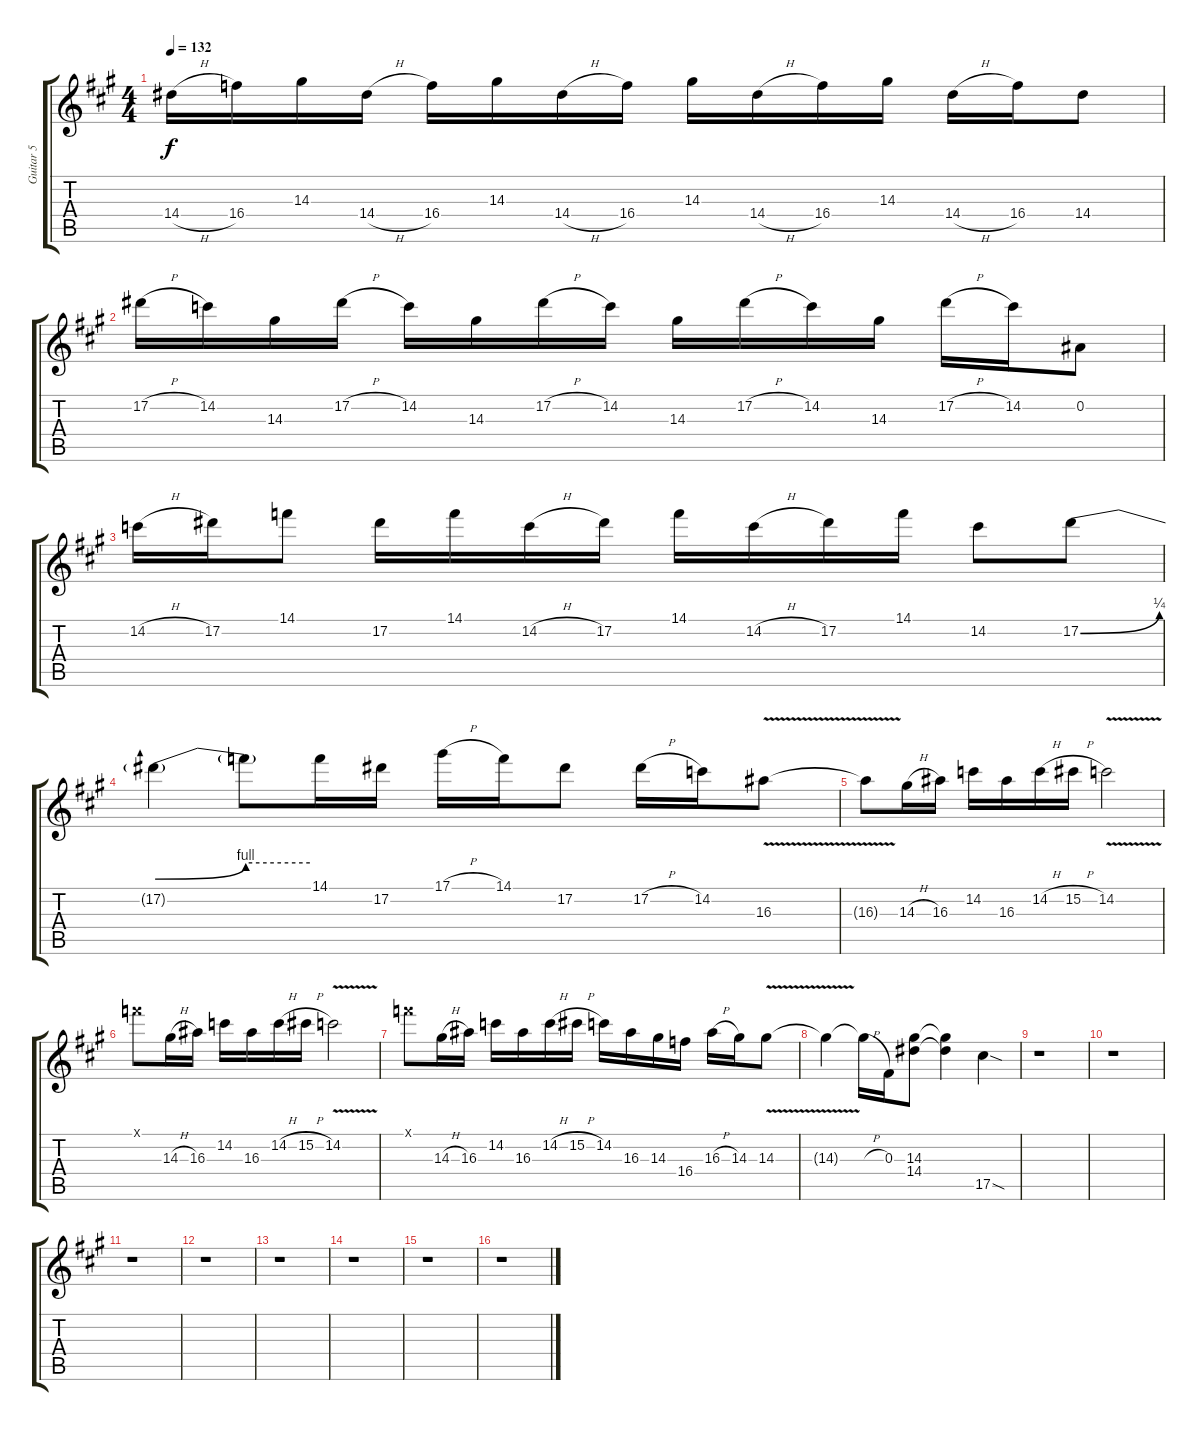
\track ("Guitar 5" "Guitar 5") {instrument distortionguitar}
\staff {score tabs}
\tuning (Eb4 Bb3 Gb3 Db3 Ab2 Eb2) {hide}
\ts (4 4)
\tempo 132
\clef g2
\ks a
14.4{h}.16{dy f} 16.4.16 14.3.16 14.4{h}.16 16.4.16 14.3.16 14.4{h}.16 16.4.16 14.3.16 14.4{h}.16 16.4.16 14.3.16 14.4{h}.16 16.4.16 14.4.8 |
17.2{h}.16 14.2.16 14.3.16 17.2{h}.16 14.2.16 14.3.16 17.2{h}.16 14.2.16 14.3.16 17.2{h}.16 14.2.16 14.3.16 17.2{h}.16 14.2.16 0.2.8 |
14.2{h}.16 17.2.16 14.1.8 17.2.16 14.1.16 14.2{h}.16 17.2.16 14.1.16 14.2{h}.16 17.2.16 14.1.16 14.2.8 17.2{be (bend 0 0 60 1)}.8 |
17.2{be (bend 0 1 60 4) t}.4 17.2{be (hold 0 4 60 4) t}.8 14.1.16 17.2.16 17.1{h}.16 14.1.16 17.2.8 17.2{h}.16 14.2.16 16.3{v}.8 |
16.3{t}.8 14.3{h}.16 16.3.16 14.2.16 16.3.16 14.2{h}.16 15.2{h}.16 14.2{v}.2 |
14.1{x}.8 14.3{h}.16 16.3.16 14.2.16 16.3.16 14.2{h}.16 15.2{h}.16 14.2{v}.2 |
14.1{x}.8 14.3{h}.16 16.3.16 14.2.16 16.3.16 14.2{h}.16 15.2{h}.16 14.2.16 16.3.16 14.3.16 16.4.16 16.3{h}.16 14.3.16 14.3{v}.8 |
14.3{t}.4 14.3{h t}.16 0.3.16 (14.3 14.4).8 (14.3{t} 14.4{t}).4 17.5{sod}.4 |
r.1 |
r.1 |
r.1 |
r.1 |
r.1 |
r.1 |
r.1 |
r.1
